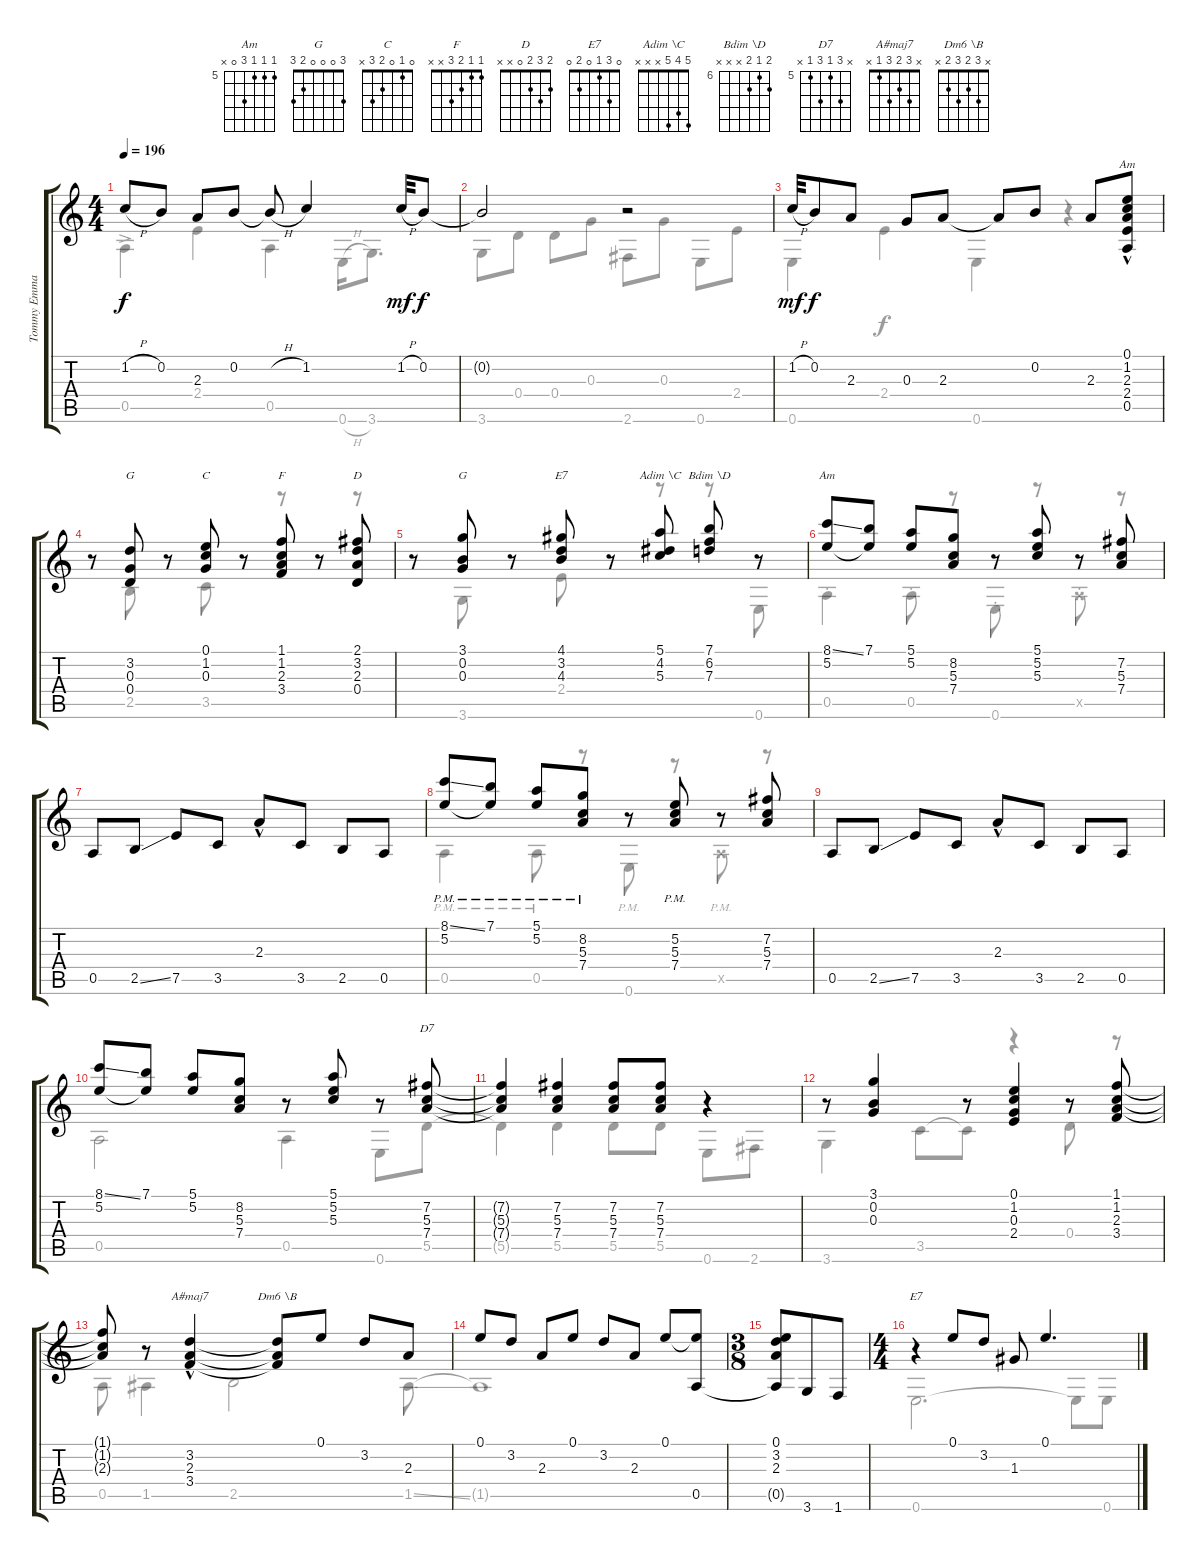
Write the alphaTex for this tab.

\track ("Tommy Emmanuel" "Tommy Emma") {instrument acousticguitarsteel}
\staff {score tabs}
\tuning (E4 B3 G3 D3 A2 E2) {hide}
\chord ("Am" 0 1 2 2 0 x)
\chord ("G" 3 3 0 0 2 3)
\chord ("C" 0 1 0 2 3 x)
\chord ("F" 1 1 2 3 x x)
\chord ("D" 2 3 2 0 x x)
\chord ("G" 3 0 0 0 2 3)
\chord ("E7" 4 3 4 2 x x)
\chord ("Adim \\C" 5 4 5 x x x)
\chord ("Bdim \\D" 7 6 7 x x x) {firstfret 6}
\chord ("Am" 5 5 5 7 0 x) {firstfret 5}
\chord ("D7" x 7 5 7 5 x) {firstfret 5}
\chord ("A#maj7" x 3 2 3 1 x)
\chord ("Dm6 \\B" x 3 2 3 2 x)
\chord ("E7" 0 3 1 0 2 0)
\voice
\ts (4 4)
\tempo 196
\clef g2
\ks c
1.2{h}.8{dy f} 0.2.8 2.3.8 0.2.8 0.2{h t}.8 1.2.4 1.2{h}.32{dy mf} 0.2.8{dy f} |
0.2{t}.2 r.2 |
1.2{h}.32{dy mf} 0.2.8{dy f} 2.3.8 0.3.8 2.3.8 2.3{t}.8 0.2.8 2.3.8 (0.1{hac} 1.2{hac} 2.3{hac} 2.4{hac} 0.5{hac}).8{ch "Am"} |
r.8 (3.2 0.3 0.4).8{ch "G"} r.8 (0.1 1.2 0.3).8{ch "C"} r.8 (1.1 1.2 2.3 3.4).8{ch "F"} r.8 (2.1 3.2 2.3 0.4).8{ch "D"} |
r.8 (3.1 0.2 0.3).8{ch "G"} r.8 (4.1 3.2 4.3).8{ch "E7"} r.8 (5.1 4.2 5.3).8{ch "Adim \\C"} (7.1 6.2 7.3).8{ch "Bdim \\D"} r.8 |
(8.1{ss} 5.2).8{ch "Am"} (7.1 5.2{t}).8 (5.1 5.2).8 (8.2 5.3 7.4).8 r.8 (5.1 5.2 5.3).8 r.8 (7.2 5.3 7.4).8 |
0.5.8 2.5{ss}.8 7.5.8 3.5.8 2.3{hac}.8 3.5.8 2.5.8 0.5.8 |
(8.1{ss pm} 5.2{pm}).8 (7.1{pm} 5.2{pm t}).8 (5.1{pm} 5.2{pm}).8 (8.2{pm} 5.3{pm} 7.4{pm}).8 r.8 (5.2{pm} 5.3{pm} 7.4{pm}).8 r.8 (7.2 5.3 7.4).8 |
0.5.8 2.5{ss}.8 7.5.8 3.5.8 2.3{hac}.8 3.5.8 2.5.8 0.5.8 |
(8.1{ss} 5.2).8 (7.1 5.2{t}).8 (5.1 5.2).8 (8.2 5.3 7.4).8 r.8 (5.1 5.2 5.3).8 r.8 (7.2 5.3 7.4).8{ch "D7"} |
(7.2{t} 5.3{t} 7.4{t}).4 (7.2 5.3 7.4).4 (7.2 5.3 7.4).8 (7.2 5.3 7.4).8 r.4 |
r.8 (3.1 0.2 0.3).4 r.8 (0.1 1.2 0.3 2.4).4 r.8 (1.1 1.2 2.3 3.4).8 |
(1.1{t} 1.2{t} 2.3{t}).8 r.8 (3.2{hac} 2.3{hac} 3.4{hac}).4{ch "A#maj7"} (3.2{t} 2.3{t} 3.4{t}).8{ch "Dm6 \\B"} 0.1.8 3.2.8 2.3.8 |
0.1.8 3.2.8 2.3.8 0.1.8 3.2.8 2.3.8 0.1.8 (0.1{t} 0.5).8 |
\ts (3 8)
(0.1 3.2 2.3 0.5{t}).8 3.6.8 1.6.8 |
\ts (4 4)
r.4{ch "E7"} 0.1.8 3.2.8 1.3.8 0.1.4{d}
\voice
\clef g2
\ottava regular
\simile none
\ks c
0.5{ac}.4{dy f} 2.4.4 0.5.4 0.6{h}.16 3.6.8{d} |
3.6.8 0.4.8 0.4.8 0.3.8 2.6.8 0.3.8 0.6.8 2.4.8 |
0.6.4{dy mf} 2.4.4{dy f} 0.6.4 r.4 |
r.8 2.5.8 r.8 3.5.8 r.8 r.8 r.8 r.8 |
r.8 3.6.8 r.8 2.4.8 r.8 r.8 r.8 0.6.8 |
0.5{st}.4 0.5{st}.8 r.8 0.6{st}.8 r.8 0.5{st x}.8 r.8 |
|
0.5{pm}.4 0.5{pm}.8 r.8 0.6{pm}.8 r.8 0.5{pm x}.8 r.8 |
|
0.5.2 0.5.4 0.6.8 5.5.8 |
5.5{t}.4 5.5.4 5.5.8 5.5.8 0.6.8 2.6.8 |
3.6.4 3.5.8 3.5{t}.8 r.4 0.4.8 r.8 |
0.5.8 1.5.4 2.5.2 1.5{ss}.8 |
1.5{t}.1 |
|
0.6.2{d} 0.6{t}.8 0.6.8
